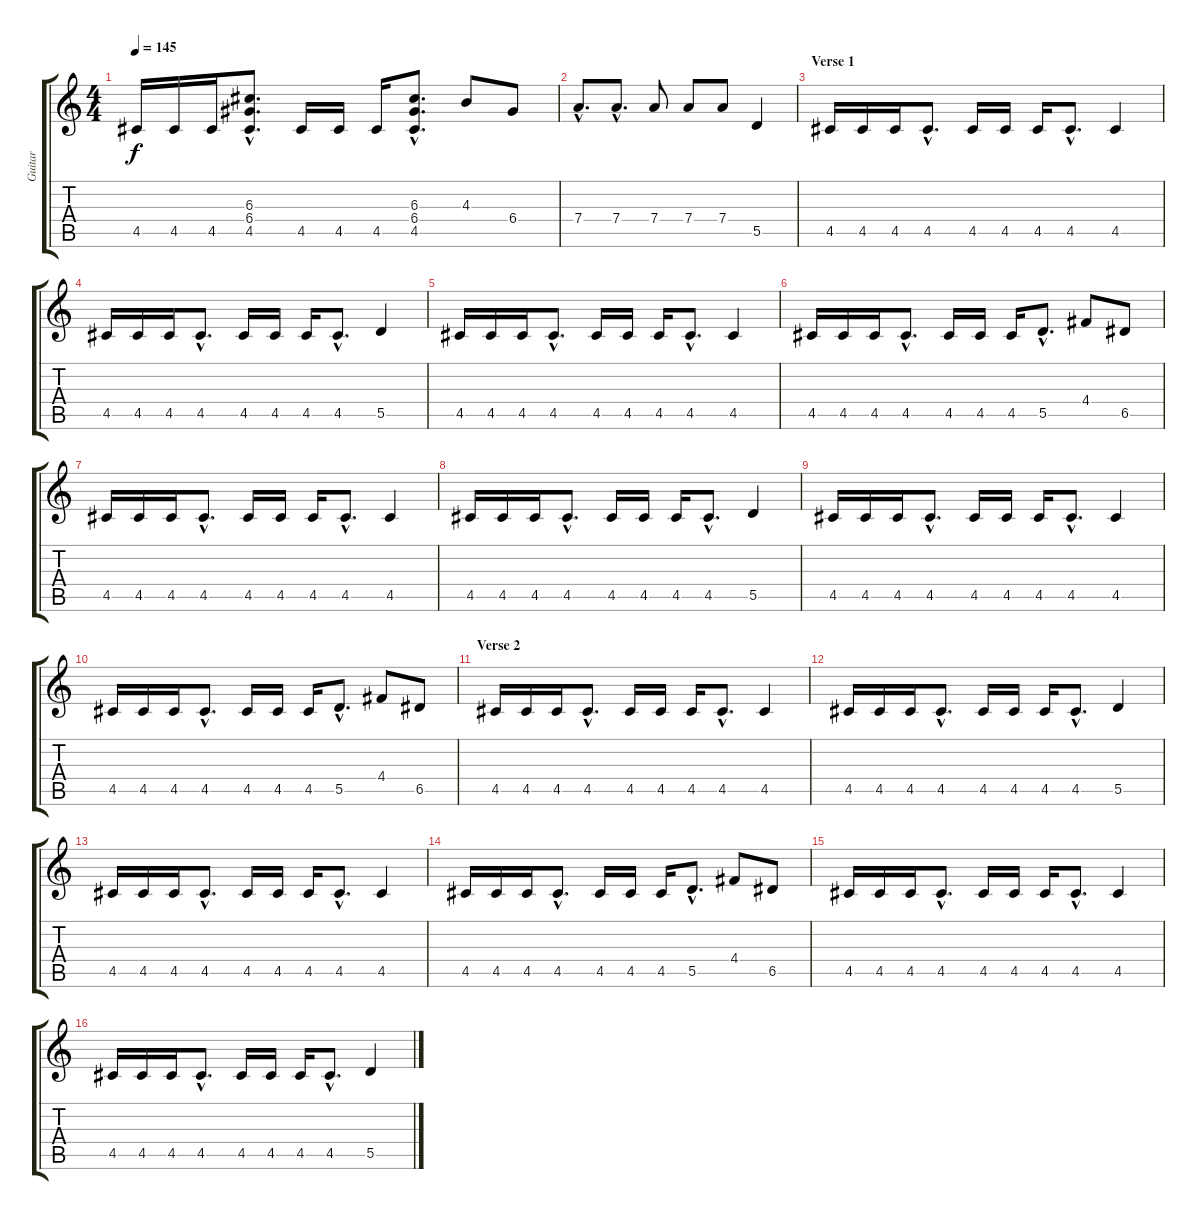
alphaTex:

\track ("Guitar" "Guitar") {instrument distortionguitar}
\staff {score tabs}
\tuning (E4 B3 G3 D3 A2 E2) {hide}
\ts (4 4)
\tempo 145
\clef g2
\ks c
4.5.16{dy f} 4.5.16 4.5.16 (6.3{hac} 6.4{hac} 4.5{hac}).8{d} 4.5.16 4.5.16 4.5.16 (6.3{hac} 6.4{hac} 4.5{hac}).8{d} 4.3.8 6.4.8 |
7.4{hac}.8{d} 7.4{hac}.8{d} 7.4.8 7.4.8 7.4.8 5.5.4 |
\section ("" "Verse 1")
4.5.16 4.5.16 4.5.16 4.5{hac}.8{d} 4.5.16 4.5.16 4.5.16 4.5{hac}.8{d} 4.5.4 |
4.5.16 4.5.16 4.5.16 4.5{hac}.8{d} 4.5.16 4.5.16 4.5.16 4.5{hac}.8{d} 5.5.4 |
4.5.16 4.5.16 4.5.16 4.5{hac}.8{d} 4.5.16 4.5.16 4.5.16 4.5{hac}.8{d} 4.5.4 |
4.5.16 4.5.16 4.5.16 4.5{hac}.8{d} 4.5.16 4.5.16 4.5.16 5.5{hac}.8{d} 4.4.8 6.5.8 |
4.5.16 4.5.16 4.5.16 4.5{hac}.8{d} 4.5.16 4.5.16 4.5.16 4.5{hac}.8{d} 4.5.4 |
4.5.16 4.5.16 4.5.16 4.5{hac}.8{d} 4.5.16 4.5.16 4.5.16 4.5{hac}.8{d} 5.5.4 |
4.5.16 4.5.16 4.5.16 4.5{hac}.8{d} 4.5.16 4.5.16 4.5.16 4.5{hac}.8{d} 4.5.4 |
4.5.16 4.5.16 4.5.16 4.5{hac}.8{d} 4.5.16 4.5.16 4.5.16 5.5{hac}.8{d} 4.4.8 6.5.8 |
\section ("" "Verse 2")
4.5.16 4.5.16 4.5.16 4.5{hac}.8{d} 4.5.16 4.5.16 4.5.16 4.5{hac}.8{d} 4.5.4 |
4.5.16 4.5.16 4.5.16 4.5{hac}.8{d} 4.5.16 4.5.16 4.5.16 4.5{hac}.8{d} 5.5.4 |
4.5.16 4.5.16 4.5.16 4.5{hac}.8{d} 4.5.16 4.5.16 4.5.16 4.5{hac}.8{d} 4.5.4 |
4.5.16 4.5.16 4.5.16 4.5{hac}.8{d} 4.5.16 4.5.16 4.5.16 5.5{hac}.8{d} 4.4.8 6.5.8 |
4.5.16 4.5.16 4.5.16 4.5{hac}.8{d} 4.5.16 4.5.16 4.5.16 4.5{hac}.8{d} 4.5.4 |
4.5.16 4.5.16 4.5.16 4.5{hac}.8{d} 4.5.16 4.5.16 4.5.16 4.5{hac}.8{d} 5.5.4
